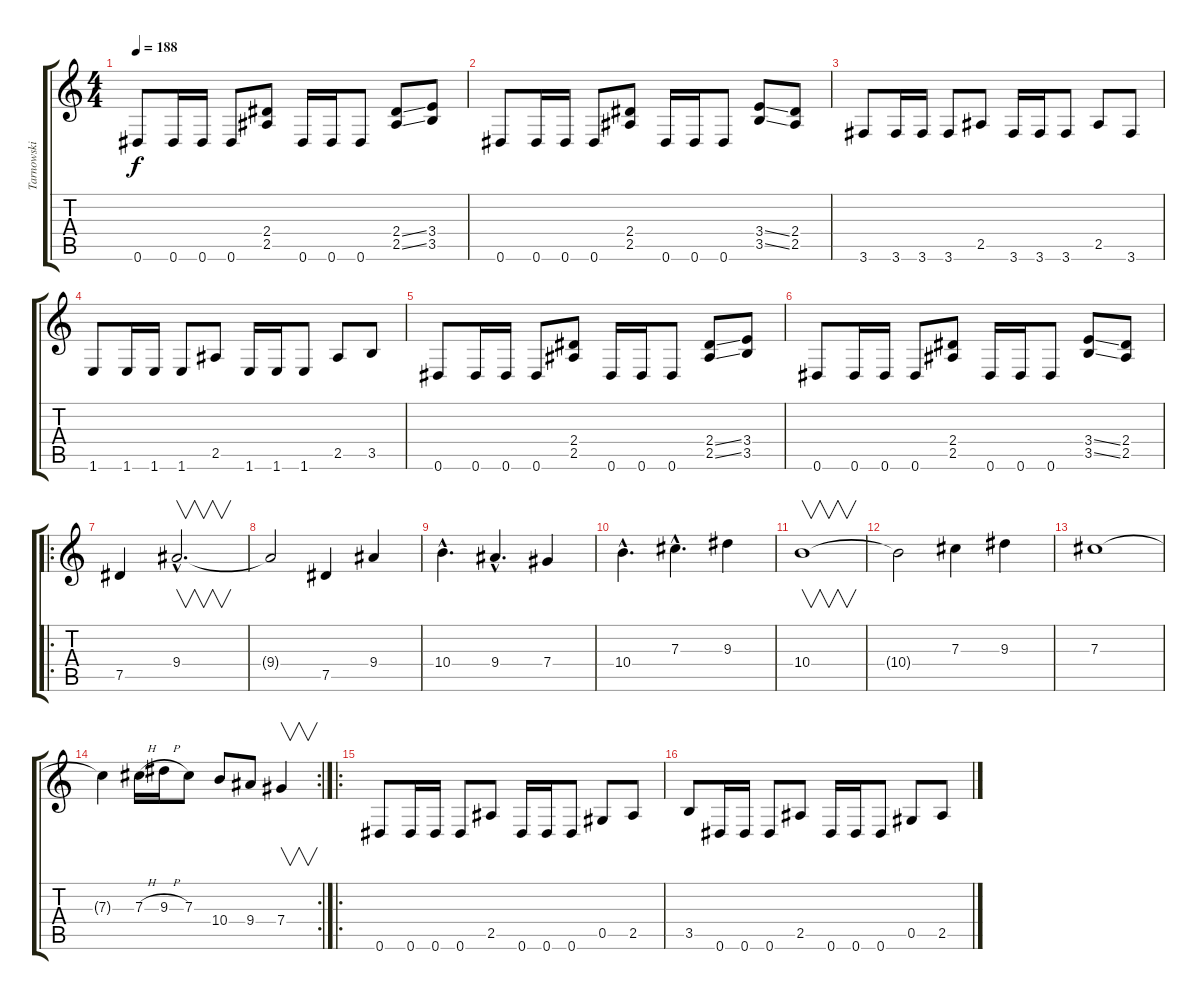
\track ("Tarnowski" "Tarnowski") {instrument distortionguitar}
\staff {score tabs}
\tuning (Eb4 Bb3 Gb3 Db3 Ab2 Eb2) {hide}
\ts (4 4)
\tempo 188
\clef g2
\ks c
0.6.8{dy f} 0.6.16 0.6.16 0.6.8 (2.4 2.5).8 0.6.16 0.6.16 0.6.8 (2.4{ss} 2.5{ss}).8 (3.4 3.5).8 |
0.6.8 0.6.16 0.6.16 0.6.8 (2.4 2.5).8 0.6.16 0.6.16 0.6.8 (3.4{ss} 3.5{ss}).8 (2.4 2.5).8 |
3.6.8 3.6.16 3.6.16 3.6.8 2.5.8 3.6.16 3.6.16 3.6.8 2.5.8 3.6.8 |
1.6.8 1.6.16 1.6.16 1.6.8 2.5.8 1.6.16 1.6.16 1.6.8 2.5.8 3.5.8 |
0.6.8 0.6.16 0.6.16 0.6.8 (2.4 2.5).8 0.6.16 0.6.16 0.6.8 (2.4{ss} 2.5{ss}).8 (3.4 3.5).8 |
0.6.8 0.6.16 0.6.16 0.6.8 (2.4 2.5).8 0.6.16 0.6.16 0.6.8 (3.4{ss} 3.5{ss}).8 (2.4 2.5).8 |
\ro
7.5.4 9.4{hac}.2{v d} |
9.4{t}.2 7.5.4 9.4.4 |
10.4{hac}.4{d} 9.4{hac}.4{d} 7.4.4 |
10.4{hac}.4{d} 7.3{hac}.4{d} 9.3.4 |
10.4.1{v} |
10.4{t}.2 7.3.4 9.3.4 |
7.3.1 |
\rc 2
7.3{t}.4 7.3{h}.16 9.3{h}.16 7.3.8 10.4.8 9.4.8 7.4.4{v} |
\ro
0.6.8 0.6.16 0.6.16 0.6.8 2.5.8 0.6.16 0.6.16 0.6.8 0.5.8 2.5.8 |
3.5.8 0.6.16 0.6.16 0.6.8 2.5.8 0.6.16 0.6.16 0.6.8 0.5.8 2.5.8
